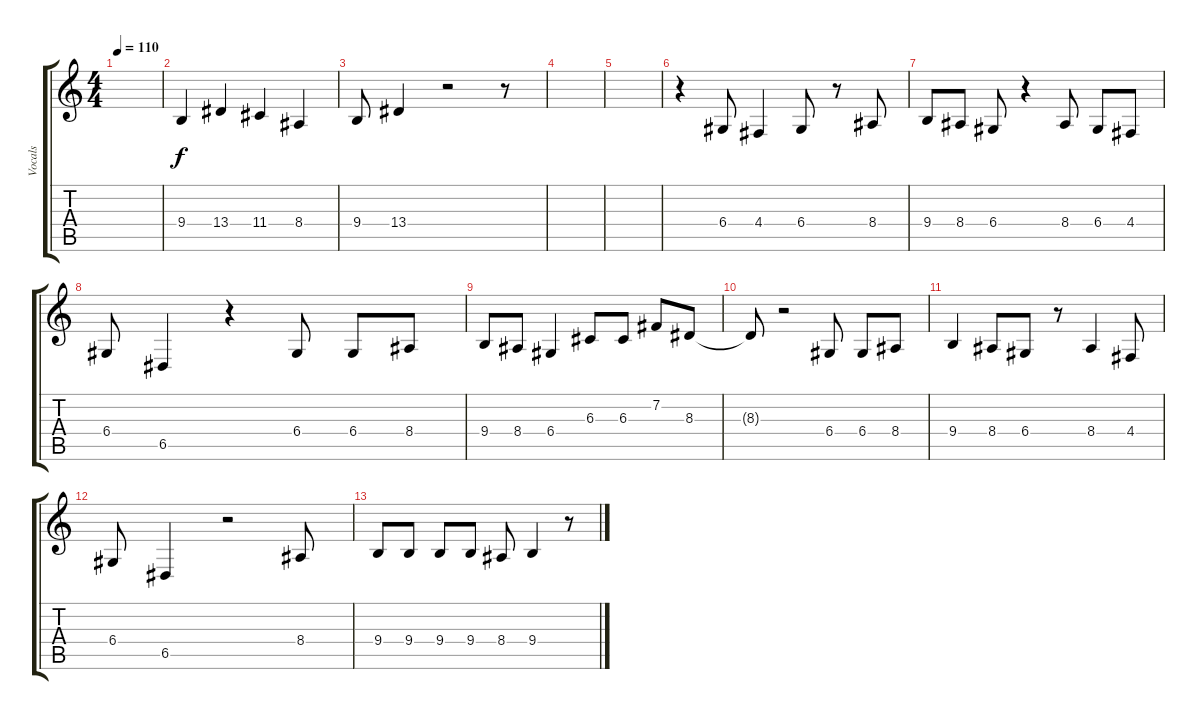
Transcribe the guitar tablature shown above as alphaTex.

\track ("Vocals" "Vocals") {instrument lead6voice}
\staff {score tabs}
\tuning (E4 B3 G3 D3 A2 E2) {hide}
\ts (4 4)
\tempo 110
\clef g2
\ks c
|
9.4.4 13.4.4 11.4.4 8.4.4 |
9.4.8 13.4.4 r.2 r.8 |
|
|
r.4 6.4.8 4.4.4 6.4.8 r.8 8.4.8 |
9.4.8 8.4.8 6.4.8 r.4 8.4.8 6.4.8 4.4.8 |
6.4.8 6.5.4 r.4 6.4.8 6.4.8 8.4.8 |
9.4.8 8.4.8 6.4.4 6.3.8 6.3.8 7.2.8 8.3.8 |
8.3{t}.8 r.2 6.4.8 6.4.8 8.4.8 |
9.4.4 8.4.8 6.4.8 r.8 8.4.4 4.4.8 |
6.4.8 6.5.4 r.2 8.4.8 |
9.4.8 9.4.8 9.4.8 9.4.8 8.4.8 9.4.4 r.8
